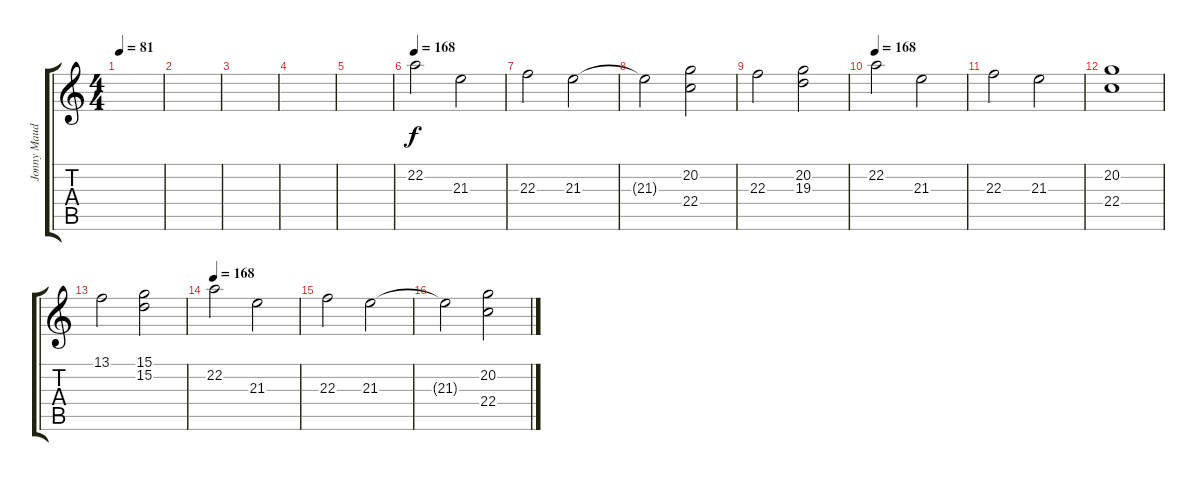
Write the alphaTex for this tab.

\track ("Jonny Maudling (Strings)" "Jonny Maud") {instrument stringensemble1}
\staff {score tabs}
\tuning (E4 B3 G3 D3 A2 E2) {hide}
\ts (4 4)
\tempo 81
\clef g2
\ks c
|
|
|
|
|
\section ("" "")
\tempo 168
22.2.2 21.3.2 |
22.3.2 21.3.2 |
21.3{t}.2 (20.2 22.4).2 |
22.3.2 (20.2 19.3).2 |
\tempo 168
22.2.2 21.3.2 |
22.3.2 21.3.2 |
(20.2 22.4).1 |
13.1.2 (15.1 15.2).2 |
\tempo 168
22.2.2 21.3.2 |
22.3.2 21.3.2 |
21.3{t}.2 (20.2 22.4).2
